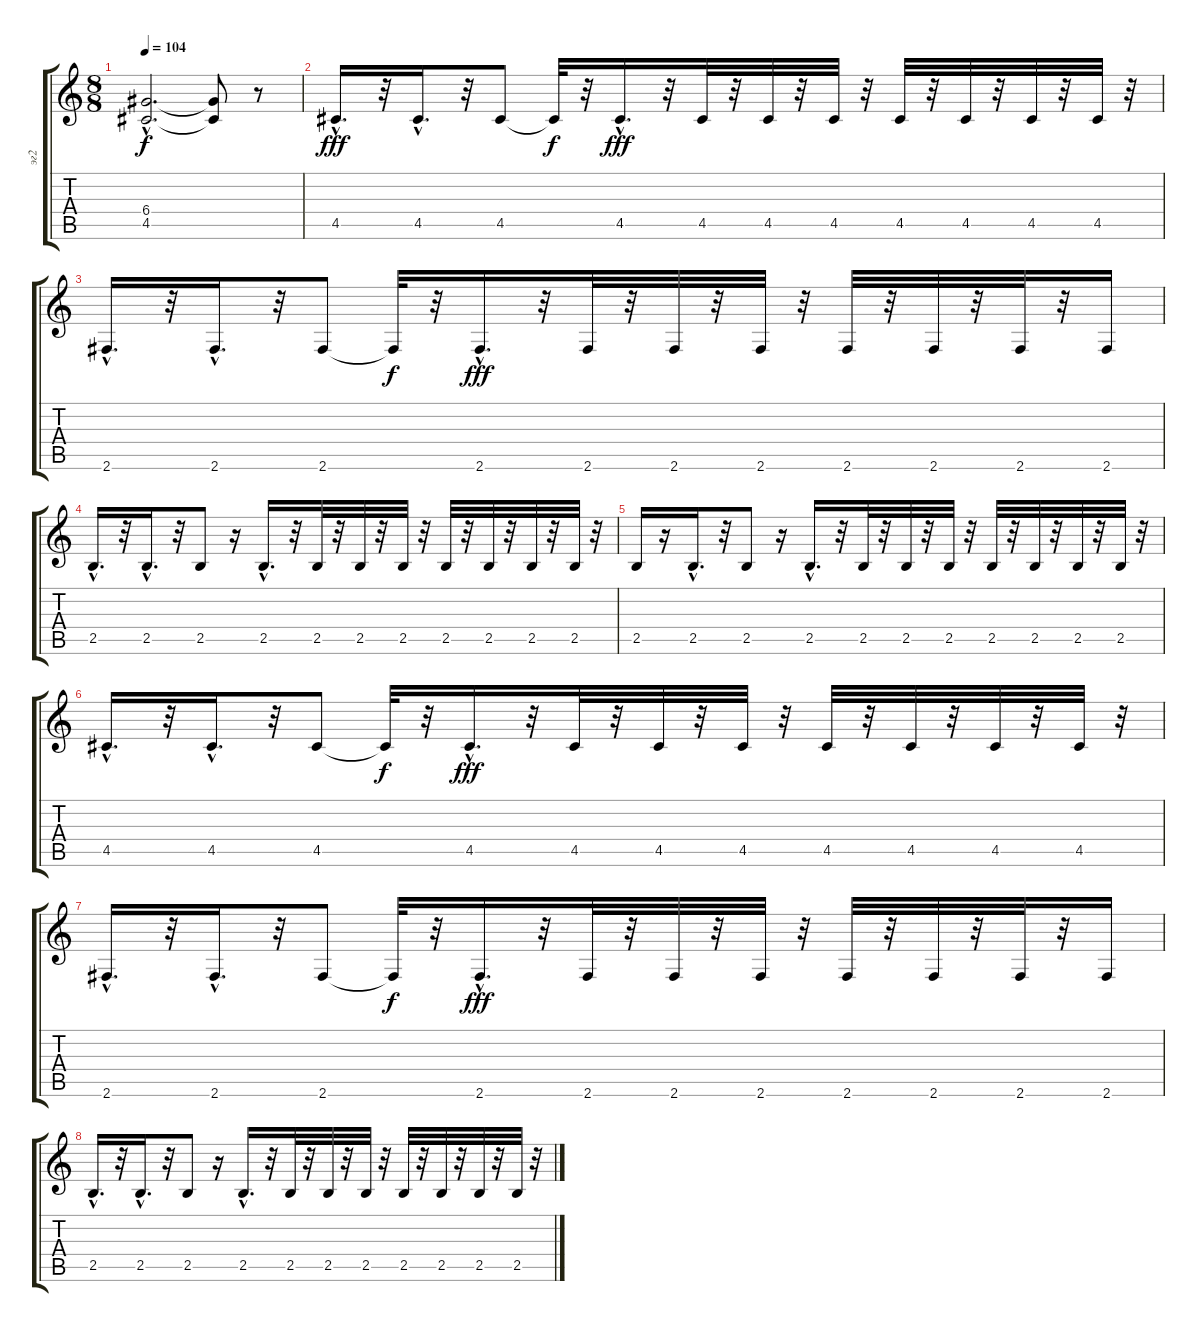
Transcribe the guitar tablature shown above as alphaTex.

\track ("эг2" "эг2") {instrument distortionguitar}
\staff {score tabs}
\tuning (E4 B3 G3 D3 A2 E2) {hide}
\ts (8 8)
\tempo 104
\clef g2
\ks c
(6.4{hac t} 4.5{hac t}).2{d dy f} (6.4{t} 4.5{t}).8 r.8 |
4.5{hac}.16{d dy fff} r.32 4.5{hac}.16{d} r.32 4.5.8 4.5{t}.32{dy f} r.32 4.5{hac}.16{d dy fff} r.32 4.5.32 r.32 4.5.32 r.32 4.5.32 r.32 4.5.32 r.32 4.5.32 r.32 4.5.32 r.32 4.5.32 r.32 |
2.6{hac}.16{d} r.32 2.6{hac}.16{d} r.32 2.6.8 2.6{t}.32{dy f} r.32 2.6{hac}.16{d dy fff} r.32 2.6.32 r.32 2.6.32 r.32 2.6.32 r.32 2.6.32 r.32 2.6.32 r.32 2.6.32 r.32 2.6.16 |
2.5{hac}.16{d} r.32 2.5{hac}.16{d} r.32 2.5.8 r.16 2.5{hac}.16{d} r.32 2.5.32 r.32 2.5.32 r.32 2.5.32 r.32 2.5.32 r.32 2.5.32 r.32 2.5.32 r.32 2.5.32 r.32 |
2.5.16 r.16 2.5{hac}.16{d} r.32 2.5.8 r.16 2.5{hac}.16{d} r.32 2.5.32 r.32 2.5.32 r.32 2.5.32 r.32 2.5.32 r.32 2.5.32 r.32 2.5.32 r.32 2.5.32 r.32 |
4.5{hac}.16{d} r.32 4.5{hac}.16{d} r.32 4.5.8 4.5{t}.32{dy f} r.32 4.5{hac}.16{d dy fff} r.32 4.5.32 r.32 4.5.32 r.32 4.5.32 r.32 4.5.32 r.32 4.5.32 r.32 4.5.32 r.32 4.5.32 r.32 |
2.6{hac}.16{d} r.32 2.6{hac}.16{d} r.32 2.6.8 2.6{t}.32{dy f} r.32 2.6{hac}.16{d dy fff} r.32 2.6.32 r.32 2.6.32 r.32 2.6.32 r.32 2.6.32 r.32 2.6.32 r.32 2.6.32 r.32 2.6.16 |
2.5{hac}.16{d} r.32 2.5{hac}.16{d} r.32 2.5.8 r.16 2.5{hac}.16{d} r.32 2.5.32 r.32 2.5.32 r.32 2.5.32 r.32 2.5.32 r.32 2.5.32 r.32 2.5.32 r.32 2.5.32 r.32
